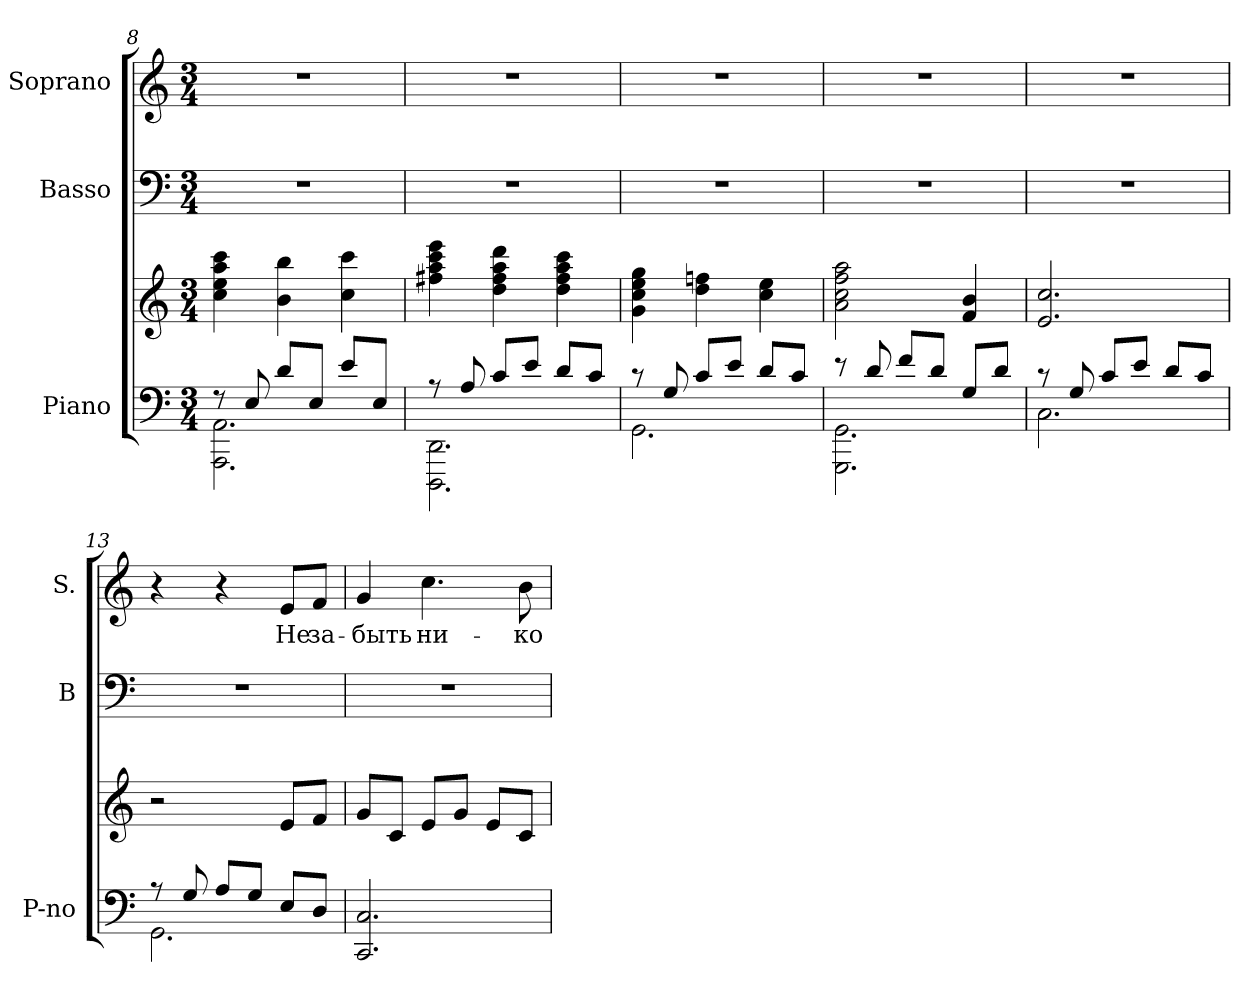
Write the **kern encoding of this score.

**kern	**kern	**kern	**kern	**text
*part3	*part3	*part2	*part1	*part1
*staff4	*staff3	*staff2	*staff1	*staff1
*I"Piano	*	*I"Basso	*I"Soprano	*
*I'P-no	*	*I'B	*I'S.	*
*clefF4	*clefG2	*clefF4	*clefG2	*
*k[]	*k[]	*k[]	*k[]	*
*C:	*C:	*C:	*C:	*
*M3/4	*M3/4	*M3/4	*M3/4	*
=8	=8	=8	=8	=8
*^	*	*	*	*
!	!	!	!LO:N:vis=1	!LO:N:vis=1	!
8r	2.AAAi\ 2.AAi	4cci\ 4eei 4aai 4ccci	2.r	2.r	.
8Ei/	.	.	.	.	.
8di/L	.	4bi\ 4bbi	.	.	.
8Ei/J	.	.	.	.	.
8ei/L	.	4cci\ 4ccci	.	.	.
8Ei/J	.	.	.	.	.
=9	=9	=9	=9	=9	=9
!	!	!	!LO:N:vis=1	!LO:N:vis=1	!
8r	2.DDDi\ 2.DDi	4ff#Xi\ 4aai 4ccci 4eeei	2.r	2.r	.
8Ai/	.	.	.	.	.
8ci/L	.	4ddi\ 4ff#i 4aai 4dddi	.	.	.
8ei/J	.	.	.	.	.
8di/L	.	4ddi\ 4ff#i 4aai 4ccci	.	.	.
8ci/J	.	.	.	.	.
=10	=10	=10	=10	=10	=10
!	!	!	!LO:N:vis=1	!LO:N:vis=1	!
8r	2.GGi\	4gi\ 4cci 4eei 4ggi	2.r	2.r	.
8Gi/	.	.	.	.	.
8ci/L	.	4ddi\ 4ffni	.	.	.
8ei/J	.	.	.	.	.
8di/L	.	4cci\ 4eei	.	.	.
8ci/J	.	.	.	.	.
=11	=11	=11	=11	=11	=11
!	!	!	!LO:N:vis=1	!LO:N:vis=1	!
8r	2.GGGi\ 2.GGi	2ai\ 2cci 2ffi 2aai	2.r	2.r	.
8di/	.	.	.	.	.
8fi/L	.	.	.	.	.
8di/J	.	.	.	.	.
8Gi/L	.	4fi/ 4bi	.	.	.
8di/J	.	.	.	.	.
=12	=12	=12	=12	=12	=12
!	!	!	!LO:N:vis=1	!LO:N:vis=1	!
8r	2.Ci\	2.ei/ 2.cci	2.r	2.r	.
8Gi/	.	.	.	.	.
8ci/L	.	.	.	.	.
8ei/J	.	.	.	.	.
8di/L	.	.	.	.	.
8ci/J	.	.	.	.	.
!!LO:LB:g=z
=13	=13	=13	=13	=13	=13
*	*	*MM90	*	*MM90	*
!	!	!	!LO:N:vis=1	!	!
8r	2.GGi\	2r	2.r	4r	.
8Gi/	.	.	.	.	.
8Ai/L	.	.	.	4r	.
8Gi/J	.	.	.	.	.
!	!	!	!	!	!LO:LY:b:color=#000000
8Ei/L	.	8ei/L	.	8ei/L	Не
!	!	!	!	!	!LO:LY:b:color=#000000
8Di/J	.	8fi/J	.	8fi/J	за-
*v	*v	*	*	*	*
=14	=14	=14	=14	=14
!	!	!LO:N:vis=1	!	!
!	!	!	!	!LO:LY:b:color=#000000
2.CCi/ 2.Ci	8gi/L	2.r	4gi/	-быть
.	8ci/J	.	.	.
!	!	!	!	!LO:LY:b:color=#000000
.	8ei/L	.	4.cci\	ни-
.	8gi/J	.	.	.
.	8ei/L	.	.	.
!	!	!	!	!LO:LY:b:color=#000000
.	8ci/J	.	8bi\	-ко-
=	=	=	=	=
*-	*-	*-	*-	*-
